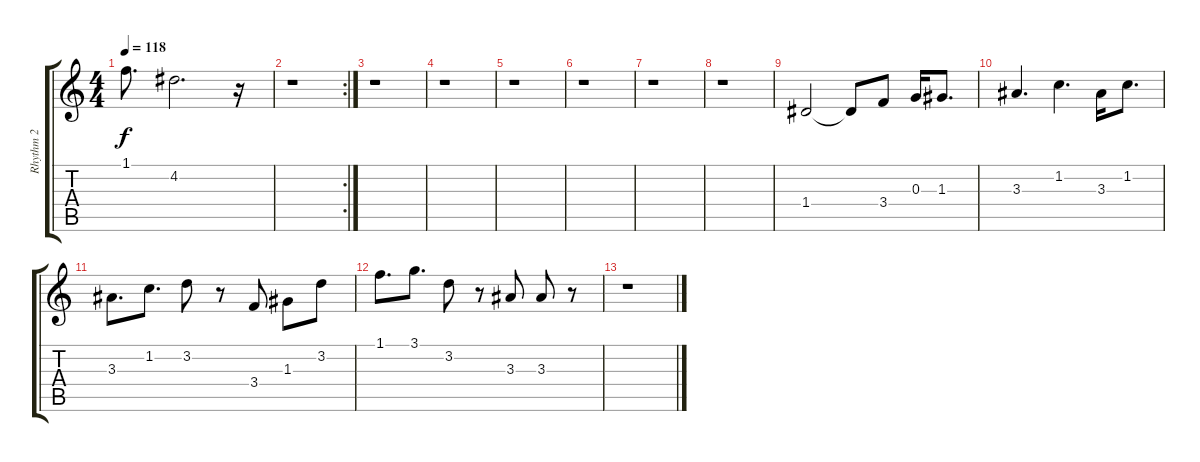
\track ("Rhythm 2" "Rhythm 2") {instrument distortionguitar}
\staff {score tabs}
\tuning (E4 B3 G3 D3 A2 E2) {hide}
\ts (4 4)
\tempo 118
\clef g2
\ks c
1.1.8{d dy f} 4.2.2{d} r.16 |
\rc 2
r.1 |
r.1 |
r.1 |
r.1 |
r.1 |
r.1 |
r.1 |
1.4.2 1.4{t}.8 3.4.8 0.3.16 1.3.8{d} |
3.3.4{d} 1.2.4{d} 3.3.16 1.2.8{d} |
3.3.8{d} 1.2.8{d} 3.2.8 r.8 3.4.8 1.3.8 3.2.8 |
1.1.8{d} 3.1.8{d} 3.2.8 r.8 3.3.8 3.3.8 r.8 |
r.1
